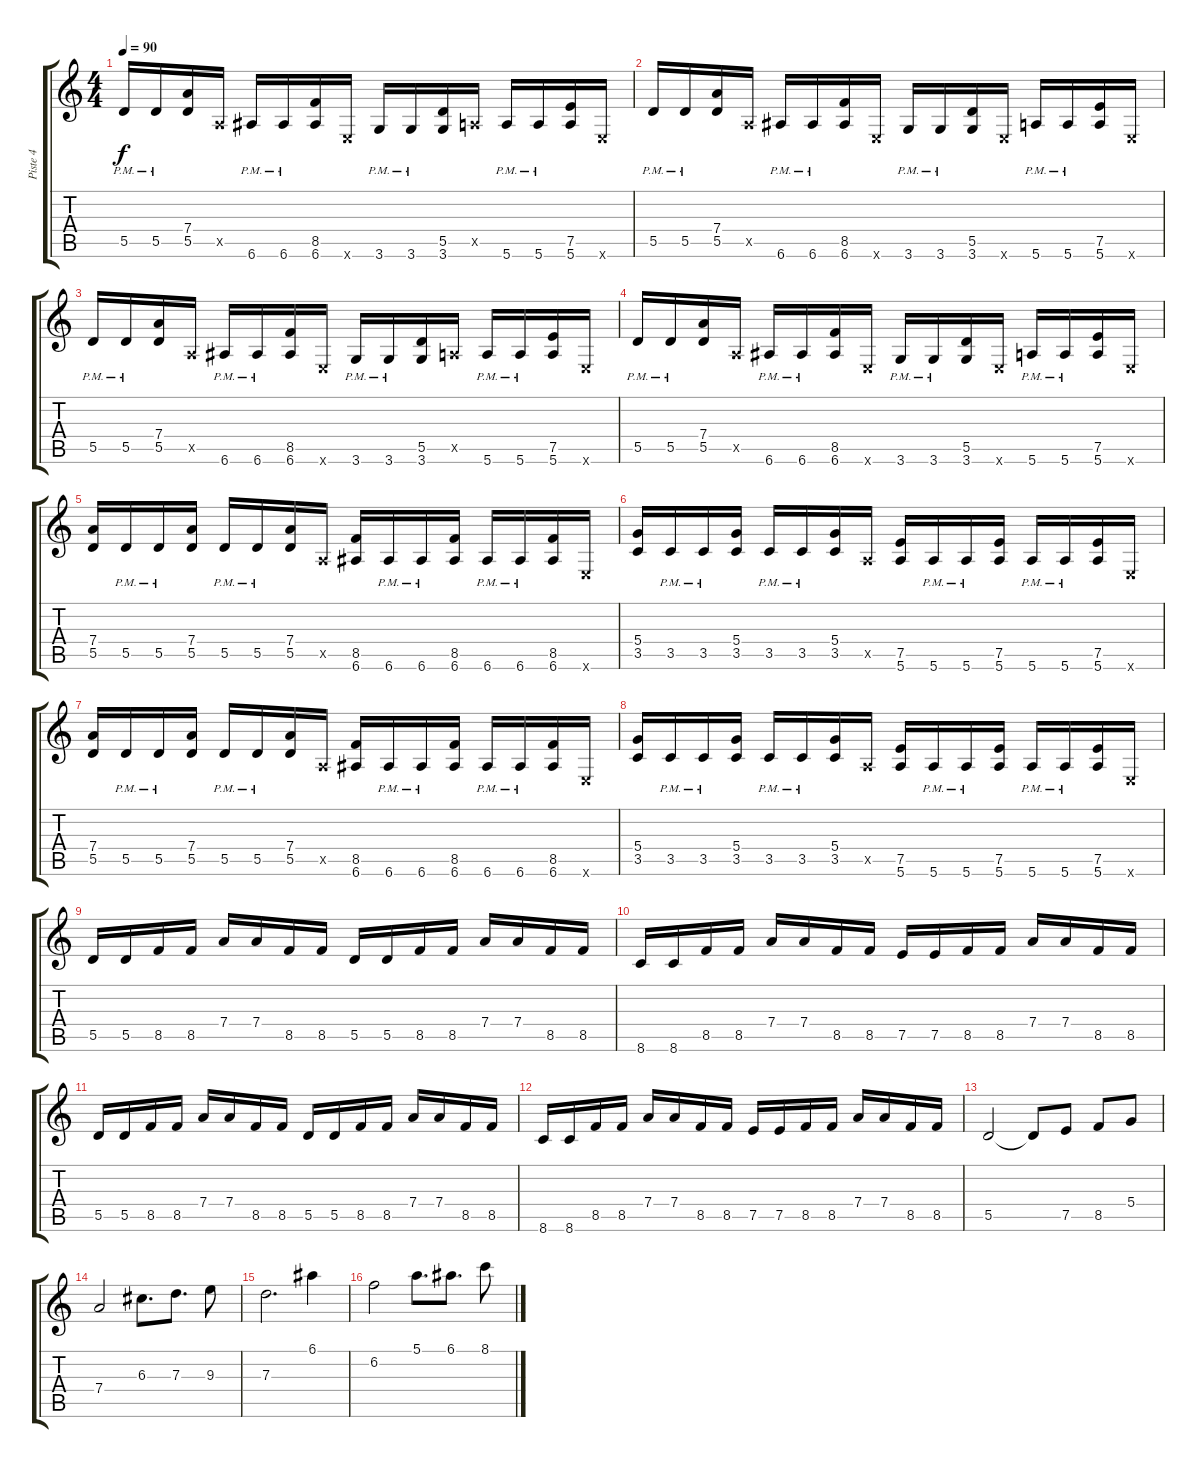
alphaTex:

\track ("Piste 4" "Piste 4") {instrument overdrivenguitar}
\staff {score tabs}
\tuning (E4 B3 G3 D3 A2 E2) {hide}
\ts (4 4)
\tempo 90
\clef g2
\ks c
5.5{pm}.16{dy f} 5.5{pm}.16 (7.4 5.5).16 0.5{x}.16 6.6{pm}.16 6.6{pm}.16 (8.5 6.6).16 0.6{x}.16 3.6{pm}.16 3.6{pm}.16 (5.5 3.6).16 0.5{x}.16 5.6{pm}.16 5.6{pm}.16 (7.5 5.6).16 0.6{x}.16 |
5.5{pm}.16 5.5{pm}.16 (7.4 5.5).16 0.5{x}.16 6.6{pm}.16 6.6{pm}.16 (8.5 6.6).16 0.6{x}.16 3.6{pm}.16 3.6{pm}.16 (5.5 3.6).16 0.6{x}.16 5.6{pm}.16 5.6{pm}.16 (7.5 5.6).16 0.6{x}.16 |
5.5{pm}.16 5.5{pm}.16 (7.4 5.5).16 0.5{x}.16 6.6{pm}.16 6.6{pm}.16 (8.5 6.6).16 0.6{x}.16 3.6{pm}.16 3.6{pm}.16 (5.5 3.6).16 0.5{x}.16 5.6{pm}.16 5.6{pm}.16 (7.5 5.6).16 0.6{x}.16 |
5.5{pm}.16 5.5{pm}.16 (7.4 5.5).16 0.5{x}.16 6.6{pm}.16 6.6{pm}.16 (8.5 6.6).16 0.6{x}.16 3.6{pm}.16 3.6{pm}.16 (5.5 3.6).16 0.6{x}.16 5.6{pm}.16 5.6{pm}.16 (7.5 5.6).16 0.6{x}.16 |
(7.4 5.5).16 5.5{pm}.16 5.5{pm}.16 (7.4 5.5).16 5.5{pm}.16 5.5{pm}.16 (7.4 5.5).16 0.5{x}.16 (8.5 6.6).16 6.6{pm}.16 6.6{pm}.16 (8.5 6.6).16 6.6{pm}.16 6.6{pm}.16 (8.5 6.6).16 0.6{x}.16 |
(5.4 3.5).16 3.5{pm}.16 3.5{pm}.16 (5.4 3.5).16 3.5{pm}.16 3.5{pm}.16 (5.4 3.5).16 0.5{x}.16 (7.5 5.6).16 5.6{pm}.16 5.6{pm}.16 (7.5 5.6).16 5.6{pm}.16 5.6{pm}.16 (7.5 5.6).16 0.6{x}.16 |
(7.4 5.5).16 5.5{pm}.16 5.5{pm}.16 (7.4 5.5).16 5.5{pm}.16 5.5{pm}.16 (7.4 5.5).16 0.5{x}.16 (8.5 6.6).16 6.6{pm}.16 6.6{pm}.16 (8.5 6.6).16 6.6{pm}.16 6.6{pm}.16 (8.5 6.6).16 0.6{x}.16 |
(5.4 3.5).16 3.5{pm}.16 3.5{pm}.16 (5.4 3.5).16 3.5{pm}.16 3.5{pm}.16 (5.4 3.5).16 0.5{x}.16 (7.5 5.6).16 5.6{pm}.16 5.6{pm}.16 (7.5 5.6).16 5.6{pm}.16 5.6{pm}.16 (7.5 5.6).16 0.6{x}.16 |
5.5.16 5.5.16 8.5.16 8.5.16 7.4.16 7.4.16 8.5.16 8.5.16 5.5.16 5.5.16 8.5.16 8.5.16 7.4.16 7.4.16 8.5.16 8.5.16 |
8.6.16 8.6.16 8.5.16 8.5.16 7.4.16 7.4.16 8.5.16 8.5.16 7.5.16 7.5.16 8.5.16 8.5.16 7.4.16 7.4.16 8.5.16 8.5.16 |
5.5.16 5.5.16 8.5.16 8.5.16 7.4.16 7.4.16 8.5.16 8.5.16 5.5.16 5.5.16 8.5.16 8.5.16 7.4.16 7.4.16 8.5.16 8.5.16 |
8.6.16 8.6.16 8.5.16 8.5.16 7.4.16 7.4.16 8.5.16 8.5.16 7.5.16 7.5.16 8.5.16 8.5.16 7.4.16 7.4.16 8.5.16 8.5.16 |
5.5.2 5.5{t}.8 7.5.8 8.5.8 5.4.8 |
7.4.2 6.3.8{d} 7.3.8{d} 9.3.8 |
7.3.2{d} 6.1.4 |
6.2.2 5.1.8{d} 6.1.8{d} 8.1.8
